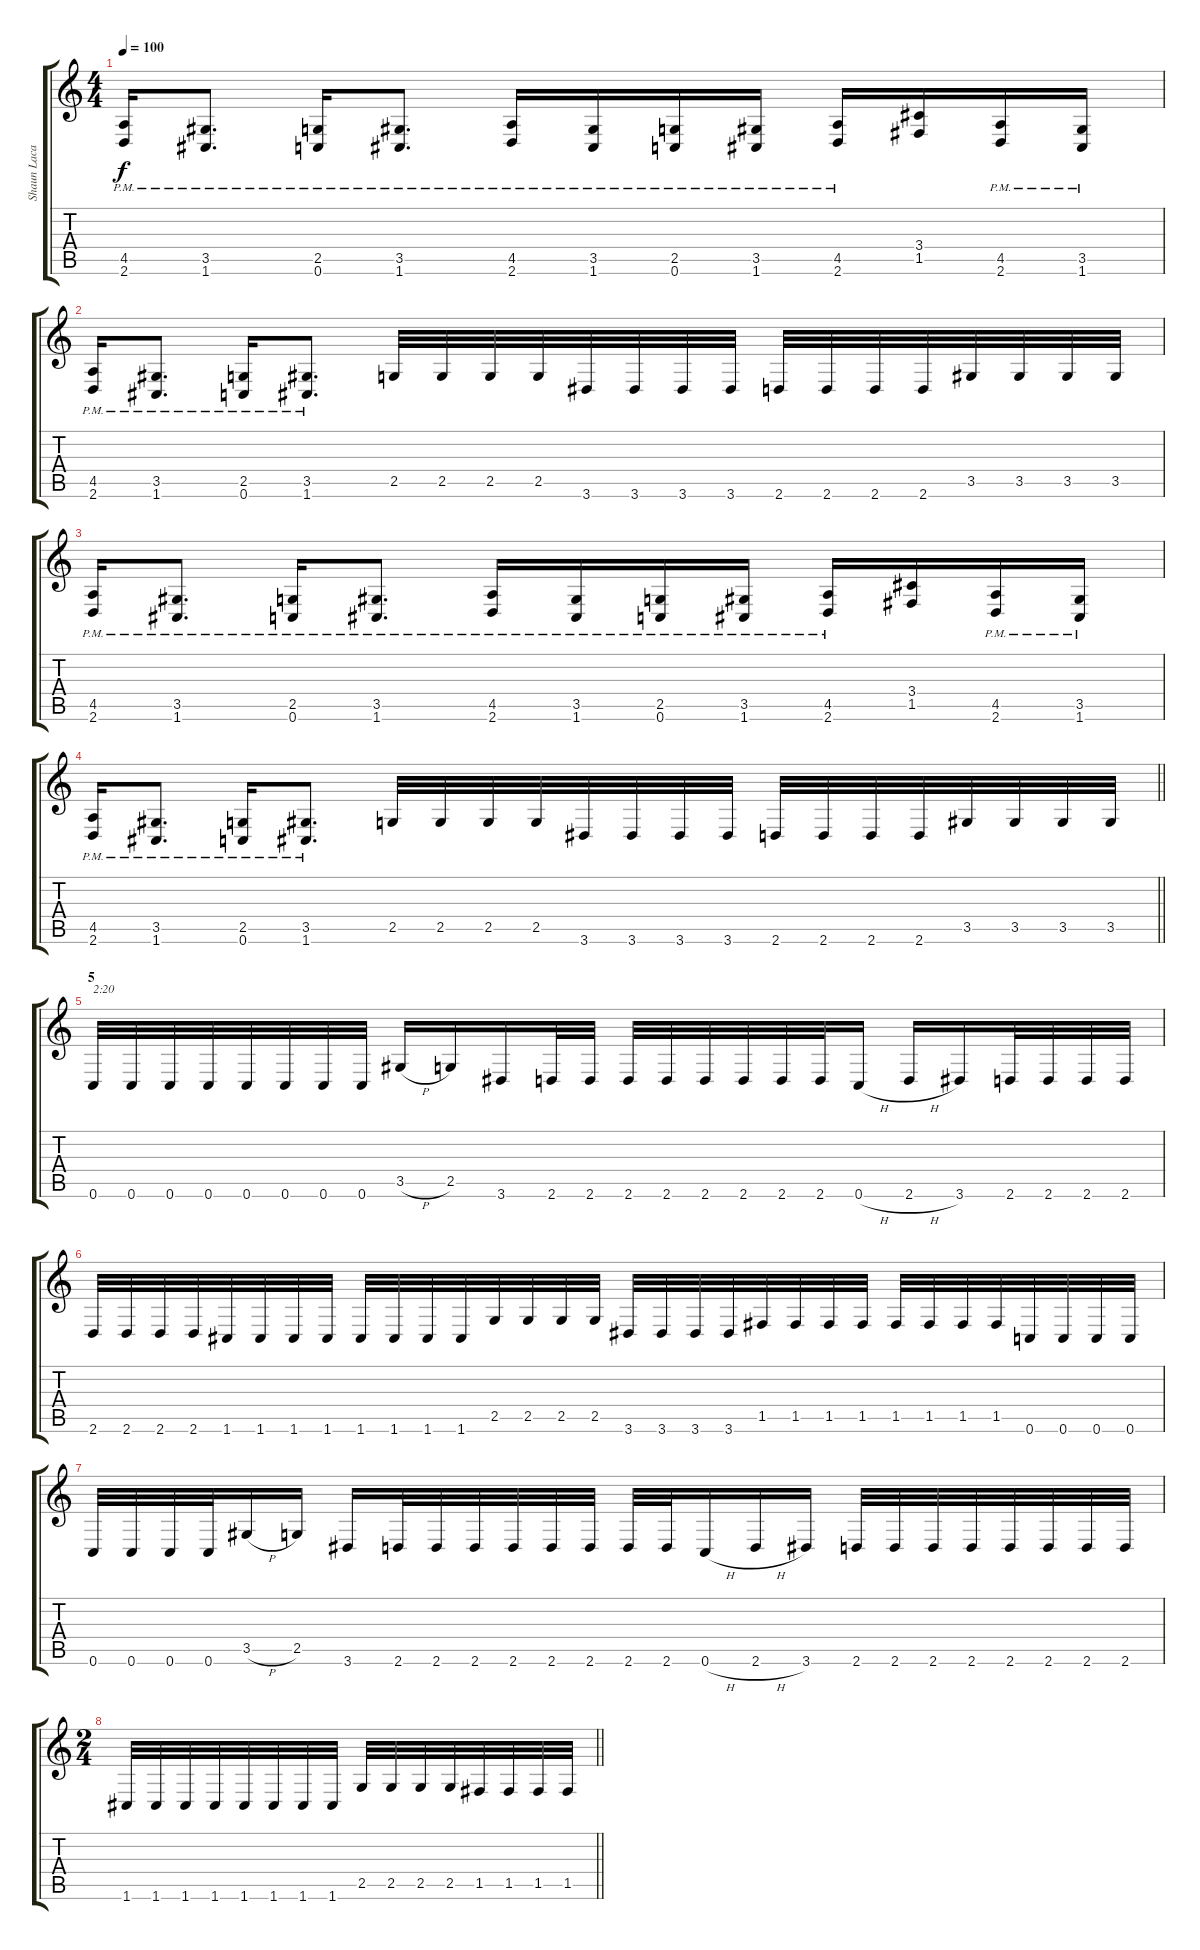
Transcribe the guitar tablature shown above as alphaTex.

\track ("Shaun Lacanne" "Shaun Laca") {instrument distortionguitar}
\staff {score tabs}
\tuning (C4 G3 Eb3 Bb2 F2 C2) {hide}
\ts (4 4)
\tempo 100
\clef g2
\ks c
(4.5{pm} 2.6{pm}).16{dy f} (3.5{pm} 1.6{pm}).8{d} (2.5{pm} 0.6{pm}).16 (3.5{pm} 1.6{pm}).8{d} (4.5{pm} 2.6{pm}).16 (3.5{pm} 1.6{pm}).16 (2.5{pm} 0.6{pm}).16 (3.5{pm} 1.6{pm}).16 (4.5{pm} 2.6{pm}).16 (3.4 1.5).16 (4.5{pm} 2.6{pm}).16 (3.5{pm} 1.6{pm}).16 |
(4.5{pm} 2.6{pm}).16 (3.5{pm} 1.6{pm}).8{d} (2.5{pm} 0.6{pm}).16 (3.5{pm} 1.6{pm}).8{d} 2.5.32 2.5.32 2.5.32 2.5.32 3.6.32 3.6.32 3.6.32 3.6.32 2.6.32 2.6.32 2.6.32 2.6.32 3.5.32 3.5.32 3.5.32 3.5.32 |
(4.5{pm} 2.6{pm}).16 (3.5{pm} 1.6{pm}).8{d} (2.5{pm} 0.6{pm}).16 (3.5{pm} 1.6{pm}).8{d} (4.5{pm} 2.6{pm}).16 (3.5{pm} 1.6{pm}).16 (2.5{pm} 0.6{pm}).16 (3.5{pm} 1.6{pm}).16 (4.5{pm} 2.6{pm}).16 (3.4 1.5).16 (4.5{pm} 2.6{pm}).16 (3.5{pm} 1.6{pm}).16 |
\barLineRight lightlight
(4.5{pm} 2.6{pm}).16 (3.5{pm} 1.6{pm}).8{d} (2.5{pm} 0.6{pm}).16 (3.5{pm} 1.6{pm}).8{d} 2.5.32 2.5.32 2.5.32 2.5.32 3.6.32 3.6.32 3.6.32 3.6.32 2.6.32 2.6.32 2.6.32 2.6.32 3.5.32 3.5.32 3.5.32 3.5.32 |
\section ("" "5")
0.6.32{txt "2:20"} 0.6.32 0.6.32 0.6.32 0.6.32 0.6.32 0.6.32 0.6.32 3.5{h}.16 2.5.16 3.6.16 2.6.32 2.6.32 2.6.32 2.6.32 2.6.32 2.6.32 2.6.32 2.6.32 0.6{h}.16 2.6{h}.16 3.6.16 2.6.32 2.6.32 2.6.32 2.6.32 |
2.6.32 2.6.32 2.6.32 2.6.32 1.6.32 1.6.32 1.6.32 1.6.32 1.6.32 1.6.32 1.6.32 1.6.32 2.5.32 2.5.32 2.5.32 2.5.32 3.6.32 3.6.32 3.6.32 3.6.32 1.5.32 1.5.32 1.5.32 1.5.32 1.5.32 1.5.32 1.5.32 1.5.32 0.6.32 0.6.32 0.6.32 0.6.32 |
0.6.32 0.6.32 0.6.32 0.6.32 3.5{h}.16 2.5.16 3.6.16 2.6.32 2.6.32 2.6.32 2.6.32 2.6.32 2.6.32 2.6.32 2.6.32 0.6{h}.16 2.6{h}.16 3.6.16 2.6.32 2.6.32 2.6.32 2.6.32 2.6.32 2.6.32 2.6.32 2.6.32 |
\ts (2 4)
\barLineRight lightlight
1.6.32 1.6.32 1.6.32 1.6.32 1.6.32 1.6.32 1.6.32 1.6.32 2.5.32 2.5.32 2.5.32 2.5.32 1.5.32 1.5.32 1.5.32 1.5.32
